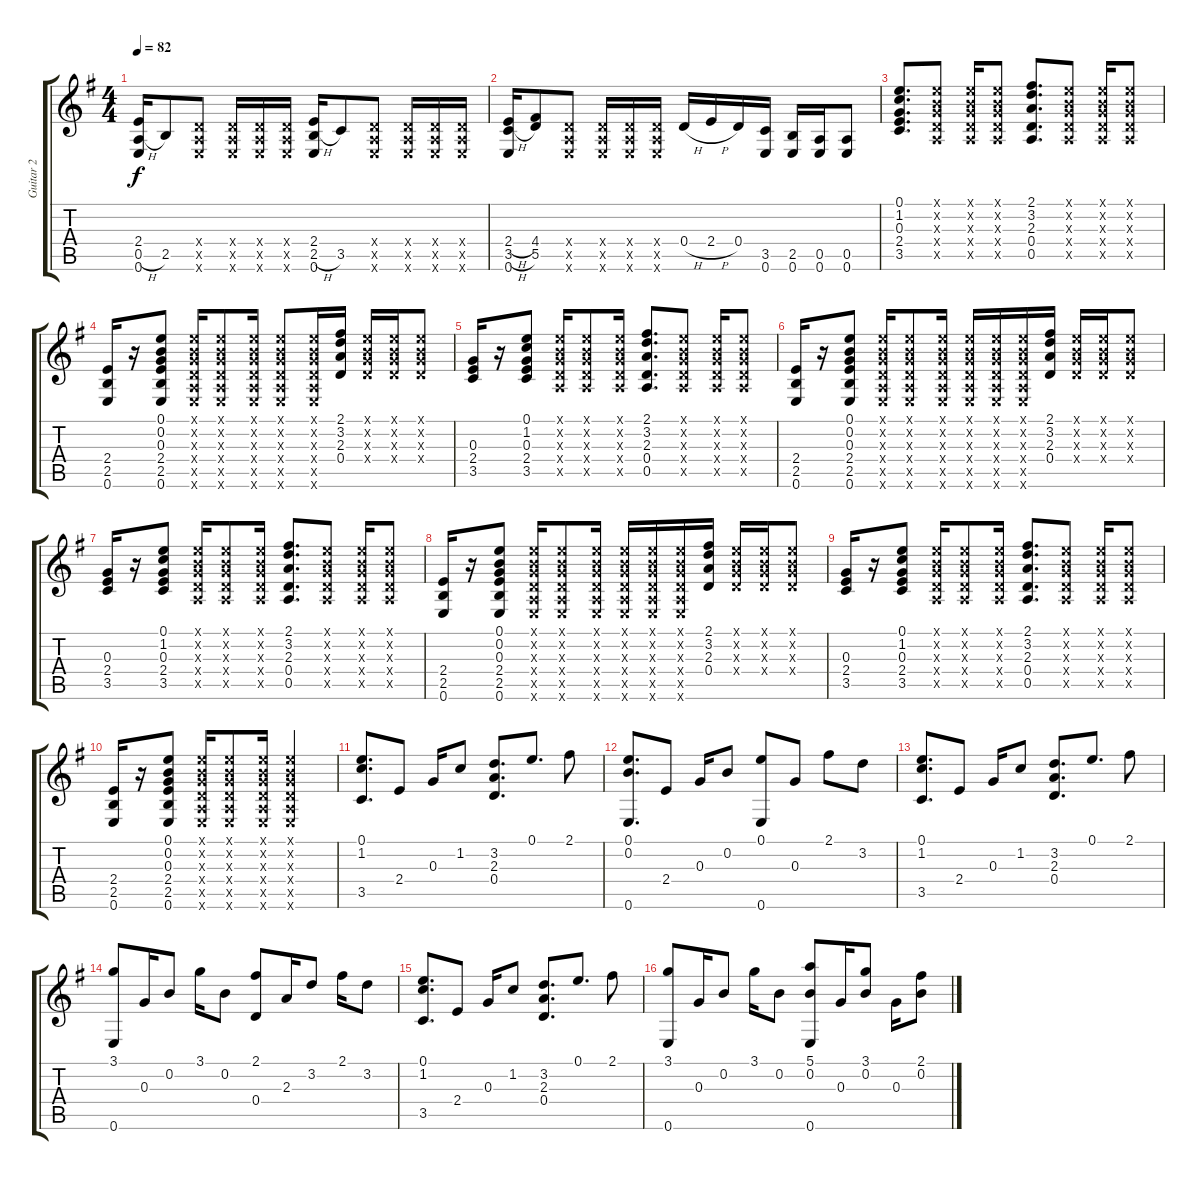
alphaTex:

\track ("Guitar 2" "Guitar 2") {instrument acousticguitarnylon}
\staff {score tabs}
\tuning (E4 B3 G3 D3 A2 E2) {hide}
\ts (4 4)
\tempo 82
\clef g2
\ks eminor
(2.4 0.5{h} 0.6).16{dy f} 2.5.8 (0.4{x} 0.5{x} 0.6{x}).8 (0.4{x} 0.5{x} 0.6{x}).16 (0.4{x} 0.5{x} 0.6{x}).16 (0.4{x} 0.5{x} 0.6{x}).16 (2.4 2.5{h} 0.6).16 3.5.8 (0.4{x} 0.5{x} 0.6{x}).8 (0.4{x} 0.5{x} 0.6{x}).16 (0.4{x} 0.5{x} 0.6{x}).16 (0.4{x} 0.5{x} 0.6{x}).16 |
(2.4{h} 3.5{h} 0.6).16 (4.4 5.5).8 (0.4{x} 0.5{x} 0.6{x}).8 (0.4{x} 0.5{x} 0.6{x}).16 (0.4{x} 0.5{x} 0.6{x}).16 (0.4{x} 0.5{x} 0.6{x}).16 0.4{h}.16 2.4{h}.16 0.4.16 (3.5 0.6).16 (2.5 0.6).16 (0.5 0.6).16 (0.5 0.6).8 |
(0.1 1.2 0.3 2.4 3.5).8{d} (0.1{x} 0.2{x} 0.3{x} 0.4{x} 0.5{x}).8 (0.1{x} 0.2{x} 0.3{x} 0.4{x} 0.5{x}).16 (0.1{x} 0.2{x} 0.3{x} 0.4{x} 0.5{x}).8 (2.1 3.2 2.3 0.4 0.5).8{d} (0.1{x} 0.2{x} 0.3{x} 0.4{x} 0.5{x}).8 (0.1{x} 0.2{x} 0.3{x} 0.4{x} 0.5{x}).16 (0.1{x} 0.2{x} 0.3{x} 0.4{x} 0.5{x}).8 |
(2.4 2.5 0.6).16 r.16 (0.1 0.2 0.3 2.4 2.5 0.6).8 (0.1{x} 0.2{x} 0.3{x} 0.4{x} 0.5{x} 0.6{x}).16 (0.1{x} 0.2{x} 0.3{x} 0.4{x} 0.5{x} 0.6{x}).8 (0.1{x} 0.2{x} 0.3{x} 0.4{x} 0.5{x} 0.6{x}).16 (0.1{x} 0.2{x} 0.3{x} 0.4{x} 0.5{x} 0.6{x}).8 (0.1{x} 0.2{x} 0.3{x} 0.4{x} 0.5{x} 0.6{x}).16 (2.1 3.2 2.3 0.4).16 (0.1{x} 0.2{x} 0.3{x} 0.4{x}).16 (0.1{x} 0.2{x} 0.3{x} 0.4{x}).16 (0.1{x} 0.2{x} 0.3{x} 0.4{x}).8 |
(0.3 2.4 3.5).16 r.16 (0.1 1.2 0.3 2.4 3.5).8 (0.1{x} 0.2{x} 0.3{x} 0.4{x} 0.5{x}).16 (0.1{x} 0.2{x} 0.3{x} 0.4{x} 0.5{x}).8 (0.1{x} 0.2{x} 0.3{x} 0.4{x} 0.5{x}).16 (2.1 3.2 2.3 0.4 0.5).8{d} (0.1{x} 0.2{x} 0.3{x} 0.4{x} 0.5{x}).8 (0.1{x} 0.2{x} 0.3{x} 0.4{x} 0.5{x}).16 (0.1{x} 0.2{x} 0.3{x} 0.4{x} 0.5{x}).8 |
(2.4 2.5 0.6).16 r.16 (0.1 0.2 0.3 2.4 2.5 0.6).8 (0.1{x} 0.2{x} 0.3{x} 0.4{x} 0.5{x} 0.6{x}).16 (0.1{x} 0.2{x} 0.3{x} 0.4{x} 0.5{x} 0.6{x}).8 (0.1{x} 0.2{x} 0.3{x} 0.4{x} 0.5{x} 0.6{x}).16 (0.1{x} 0.2{x} 0.3{x} 0.4{x} 0.5{x} 0.6{x}).16 (0.1{x} 0.2{x} 0.3{x} 0.4{x} 0.5{x} 0.6{x}).16 (0.1{x} 0.2{x} 0.3{x} 0.4{x} 0.5{x} 0.6{x}).16 (2.1 3.2 2.3 0.4).16 (0.1{x} 0.2{x} 0.3{x} 0.4{x}).16 (0.1{x} 0.2{x} 0.3{x} 0.4{x}).16 (0.1{x} 0.2{x} 0.3{x} 0.4{x}).8 |
(0.3 2.4 3.5).16 r.16 (0.1 1.2 0.3 2.4 3.5).8 (0.1{x} 0.2{x} 0.3{x} 0.4{x} 0.5{x}).16 (0.1{x} 0.2{x} 0.3{x} 0.4{x} 0.5{x}).8 (0.1{x} 0.2{x} 0.3{x} 0.4{x} 0.5{x}).16 (2.1 3.2 2.3 0.4 0.5).8{d} (0.1{x} 0.2{x} 0.3{x} 0.4{x} 0.5{x}).8 (0.1{x} 0.2{x} 0.3{x} 0.4{x} 0.5{x}).16 (0.1{x} 0.2{x} 0.3{x} 0.4{x} 0.5{x}).8 |
(2.4 2.5 0.6).16 r.16 (0.1 0.2 0.3 2.4 2.5 0.6).8 (0.1{x} 0.2{x} 0.3{x} 0.4{x} 0.5{x} 0.6{x}).16 (0.1{x} 0.2{x} 0.3{x} 0.4{x} 0.5{x} 0.6{x}).8 (0.1{x} 0.2{x} 0.3{x} 0.4{x} 0.5{x} 0.6{x}).16 (0.1{x} 0.2{x} 0.3{x} 0.4{x} 0.5{x} 0.6{x}).16 (0.1{x} 0.2{x} 0.3{x} 0.4{x} 0.5{x} 0.6{x}).16 (0.1{x} 0.2{x} 0.3{x} 0.4{x} 0.5{x} 0.6{x}).16 (2.1 3.2 2.3 0.4).16 (0.1{x} 0.2{x} 0.3{x} 0.4{x}).16 (0.1{x} 0.2{x} 0.3{x} 0.4{x}).16 (0.1{x} 0.2{x} 0.3{x} 0.4{x}).8 |
(0.3 2.4 3.5).16 r.16 (0.1 1.2 0.3 2.4 3.5).8 (0.1{x} 0.2{x} 0.3{x} 0.4{x} 0.5{x}).16 (0.1{x} 0.2{x} 0.3{x} 0.4{x} 0.5{x}).8 (0.1{x} 0.2{x} 0.3{x} 0.4{x} 0.5{x}).16 (2.1 3.2 2.3 0.4 0.5).8{d} (0.1{x} 0.2{x} 0.3{x} 0.4{x} 0.5{x}).8 (0.1{x} 0.2{x} 0.3{x} 0.4{x} 0.5{x}).16 (0.1{x} 0.2{x} 0.3{x} 0.4{x} 0.5{x}).8 |
(2.4 2.5 0.6).16 r.16 (0.1 0.2 0.3 2.4 2.5 0.6).8 (0.1{x} 0.2{x} 0.3{x} 0.4{x} 0.5{x} 0.6{x}).16 (0.1{x} 0.2{x} 0.3{x} 0.4{x} 0.5{x} 0.6{x}).8 (0.1{x} 0.2{x} 0.3{x} 0.4{x} 0.5{x} 0.6{x}).16 (0.1{x} 0.2{x} 0.3{x} 0.4{x} 0.5{x} 0.6{x}).2 |
(0.1 1.2 3.5).8{d} 2.4.8 0.3.16 1.2.8 (3.2 2.3 0.4).8{d} 0.1.8{d} 2.1.8 |
(0.1 0.2 0.6).8{d} 2.4.8 0.3.16 0.2.8 (0.1 0.6).8 0.3.8 2.1.8 3.2.8 |
(0.1 1.2 3.5).8{d} 2.4.8 0.3.16 1.2.8 (3.2 2.3 0.4).8{d} 0.1.8{d} 2.1.8 |
(3.1 0.6).8 0.3.16 0.2.8 3.1.16 0.2.8 (2.1 0.4).8 2.3.16 3.2.8 2.1.16 3.2.8 |
(0.1 1.2 3.5).8{d} 2.4.8 0.3.16 1.2.8 (3.2 2.3 0.4).8{d} 0.1.8{d} 2.1.8 |
(3.1 0.6).8 0.3.16 0.2.8 3.1.16 0.2.8 (5.1 0.2 0.6).8 0.3.16 (3.1 0.2).8 0.3.16 (2.1 0.2).8
